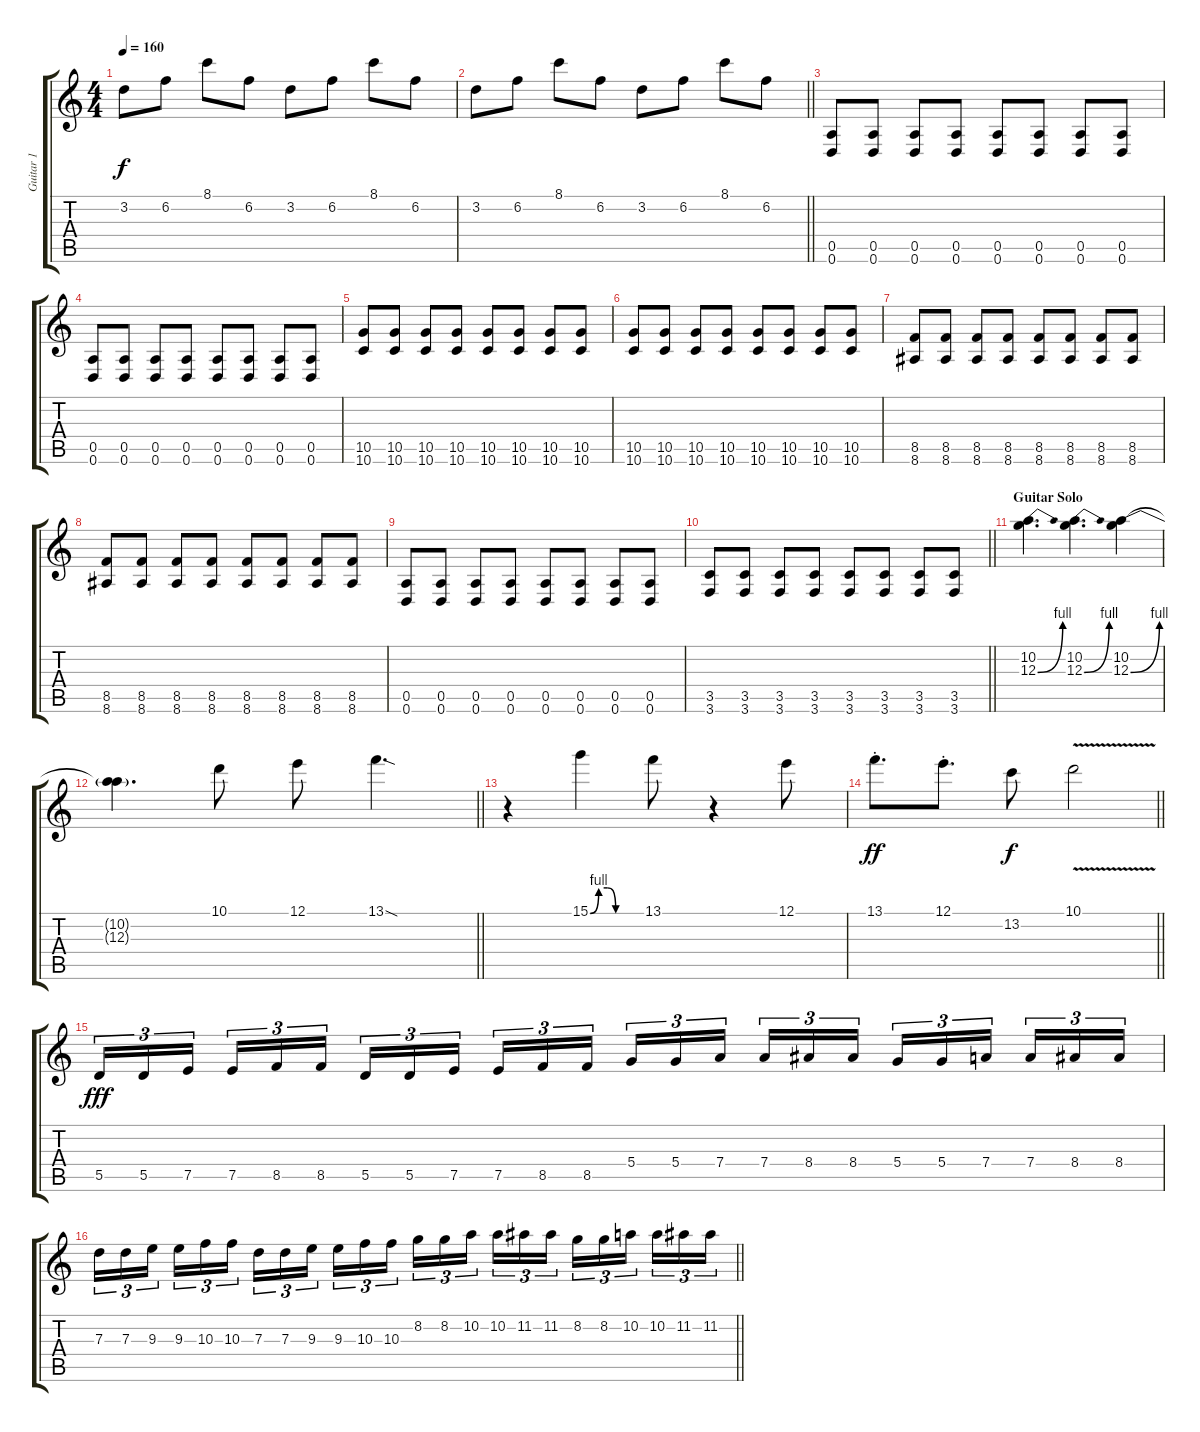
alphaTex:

\track ("Guitar 1" "Guitar 1") {instrument distortionguitar}
\staff {score tabs}
\tuning (E4 B3 G3 D3 A2 D2) {hide}
\ts (4 4)
\tempo 160
\clef g2
\ks c
3.2.8{dy f} 6.2.8 8.1.8 6.2.8 3.2.8 6.2.8 8.1.8 6.2.8 |
\barLineRight lightlight
3.2.8 6.2.8 8.1.8 6.2.8 3.2.8 6.2.8 8.1.8 6.2.8 |
(0.5 0.6).8 (0.5 0.6).8 (0.5 0.6).8 (0.5 0.6).8 (0.5 0.6).8 (0.5 0.6).8 (0.5 0.6).8 (0.5 0.6).8 |
(0.5 0.6).8 (0.5 0.6).8 (0.5 0.6).8 (0.5 0.6).8 (0.5 0.6).8 (0.5 0.6).8 (0.5 0.6).8 (0.5 0.6).8 |
(10.5 10.6).8 (10.5 10.6).8 (10.5 10.6).8 (10.5 10.6).8 (10.5 10.6).8 (10.5 10.6).8 (10.5 10.6).8 (10.5 10.6).8 |
(10.5 10.6).8 (10.5 10.6).8 (10.5 10.6).8 (10.5 10.6).8 (10.5 10.6).8 (10.5 10.6).8 (10.5 10.6).8 (10.5 10.6).8 |
(8.5 8.6).8 (8.5 8.6).8 (8.5 8.6).8 (8.5 8.6).8 (8.5 8.6).8 (8.5 8.6).8 (8.5 8.6).8 (8.5 8.6).8 |
(8.5 8.6).8 (8.5 8.6).8 (8.5 8.6).8 (8.5 8.6).8 (8.5 8.6).8 (8.5 8.6).8 (8.5 8.6).8 (8.5 8.6).8 |
(0.5 0.6).8 (0.5 0.6).8 (0.5 0.6).8 (0.5 0.6).8 (0.5 0.6).8 (0.5 0.6).8 (0.5 0.6).8 (0.5 0.6).8 |
\barLineRight lightlight
(3.5 3.6).8 (3.5 3.6).8 (3.5 3.6).8 (3.5 3.6).8 (3.5 3.6).8 (3.5 3.6).8 (3.5 3.6).8 (3.5 3.6).8 |
\section ("" "Guitar Solo")
(10.2 12.3{be (bend 0 0 60 4)}).4{d} (10.2 12.3{be (bend 0 0 60 4)}).4{d} (10.2 12.3{be (bend 0 0 60 4)}).4 |
\barLineRight lightlight
(10.2{t} 12.3{t}).4{d} 10.1.8 12.1.8 13.1{sod}.4{d} |
r.4 15.1{be (custom 0 0 10 4 20 4 30 0 60 0)}.4 13.1.8 r.4 12.1.8 |
\barLineRight lightlight
13.1{st}.8{d dy ff} 12.1{st}.8{d} 13.2.8{dy f} 10.1{v}.2 |
5.5.16{tu (3 2) dy fff} 5.5.16{tu (3 2)} 7.5.16{tu (3 2) beam splitsecondary} 7.5.16{tu (3 2)} 8.5.16{tu (3 2)} 8.5.16{tu (3 2)} 5.5.16{tu (3 2)} 5.5.16{tu (3 2)} 7.5.16{tu (3 2) beam splitsecondary} 7.5.16{tu (3 2)} 8.5.16{tu (3 2)} 8.5.16{tu (3 2)} 5.4.16{tu (3 2)} 5.4.16{tu (3 2)} 7.4.16{tu (3 2) beam splitsecondary} 7.4.16{tu (3 2)} 8.4.16{tu (3 2)} 8.4.16{tu (3 2)} 5.4.16{tu (3 2)} 5.4.16{tu (3 2)} 7.4.16{tu (3 2) beam splitsecondary} 7.4.16{tu (3 2)} 8.4.16{tu (3 2)} 8.4.16{tu (3 2)} |
\barLineRight lightlight
7.3.16{tu (3 2)} 7.3.16{tu (3 2)} 9.3.16{tu (3 2) beam splitsecondary} 9.3.16{tu (3 2)} 10.3.16{tu (3 2)} 10.3.16{tu (3 2)} 7.3.16{tu (3 2)} 7.3.16{tu (3 2)} 9.3.16{tu (3 2) beam splitsecondary} 9.3.16{tu (3 2)} 10.3.16{tu (3 2)} 10.3.16{tu (3 2)} 8.2.16{tu (3 2)} 8.2.16{tu (3 2)} 10.2.16{tu (3 2) beam splitsecondary} 10.2.16{tu (3 2)} 11.2.16{tu (3 2)} 11.2.16{tu (3 2)} 8.2.16{tu (3 2)} 8.2.16{tu (3 2)} 10.2.16{tu (3 2) beam splitsecondary} 10.2.16{tu (3 2)} 11.2.16{tu (3 2)} 11.2.16{tu (3 2)}
